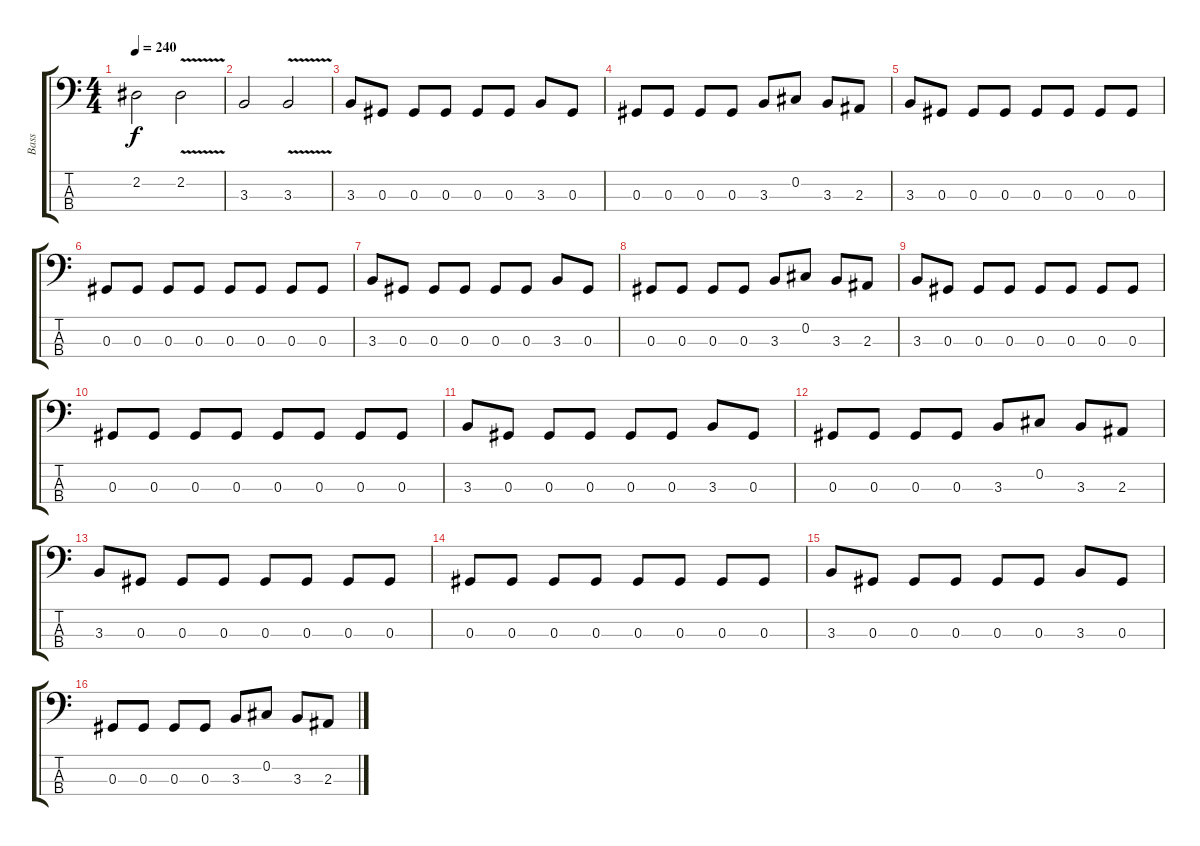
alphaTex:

\track ("Bass" "Bass") {instrument electricbasspick}
\staff {score tabs}
\tuning (Gb2 Db2 Ab1 Eb1) {hide}
\ts (4 4)
\tempo 240
\clef f4
\ks c
2.2.2{dy f} 2.2{v}.2 |
3.3.2 3.3{v}.2 |
3.3.8 0.3.8 0.3.8 0.3.8 0.3.8 0.3.8 3.3.8 0.3.8 |
0.3.8 0.3.8 0.3.8 0.3.8 3.3.8 0.2.8 3.3.8 2.3.8 |
3.3.8 0.3.8 0.3.8 0.3.8 0.3.8 0.3.8 0.3.8 0.3.8 |
0.3.8 0.3.8 0.3.8 0.3.8 0.3.8 0.3.8 0.3.8 0.3.8 |
3.3.8 0.3.8 0.3.8 0.3.8 0.3.8 0.3.8 3.3.8 0.3.8 |
0.3.8 0.3.8 0.3.8 0.3.8 3.3.8 0.2.8 3.3.8 2.3.8 |
3.3.8 0.3.8 0.3.8 0.3.8 0.3.8 0.3.8 0.3.8 0.3.8 |
0.3.8 0.3.8 0.3.8 0.3.8 0.3.8 0.3.8 0.3.8 0.3.8 |
3.3.8 0.3.8 0.3.8 0.3.8 0.3.8 0.3.8 3.3.8 0.3.8 |
0.3.8 0.3.8 0.3.8 0.3.8 3.3.8 0.2.8 3.3.8 2.3.8 |
3.3.8 0.3.8 0.3.8 0.3.8 0.3.8 0.3.8 0.3.8 0.3.8 |
0.3.8 0.3.8 0.3.8 0.3.8 0.3.8 0.3.8 0.3.8 0.3.8 |
3.3.8 0.3.8 0.3.8 0.3.8 0.3.8 0.3.8 3.3.8 0.3.8 |
0.3.8 0.3.8 0.3.8 0.3.8 3.3.8 0.2.8 3.3.8 2.3.8
